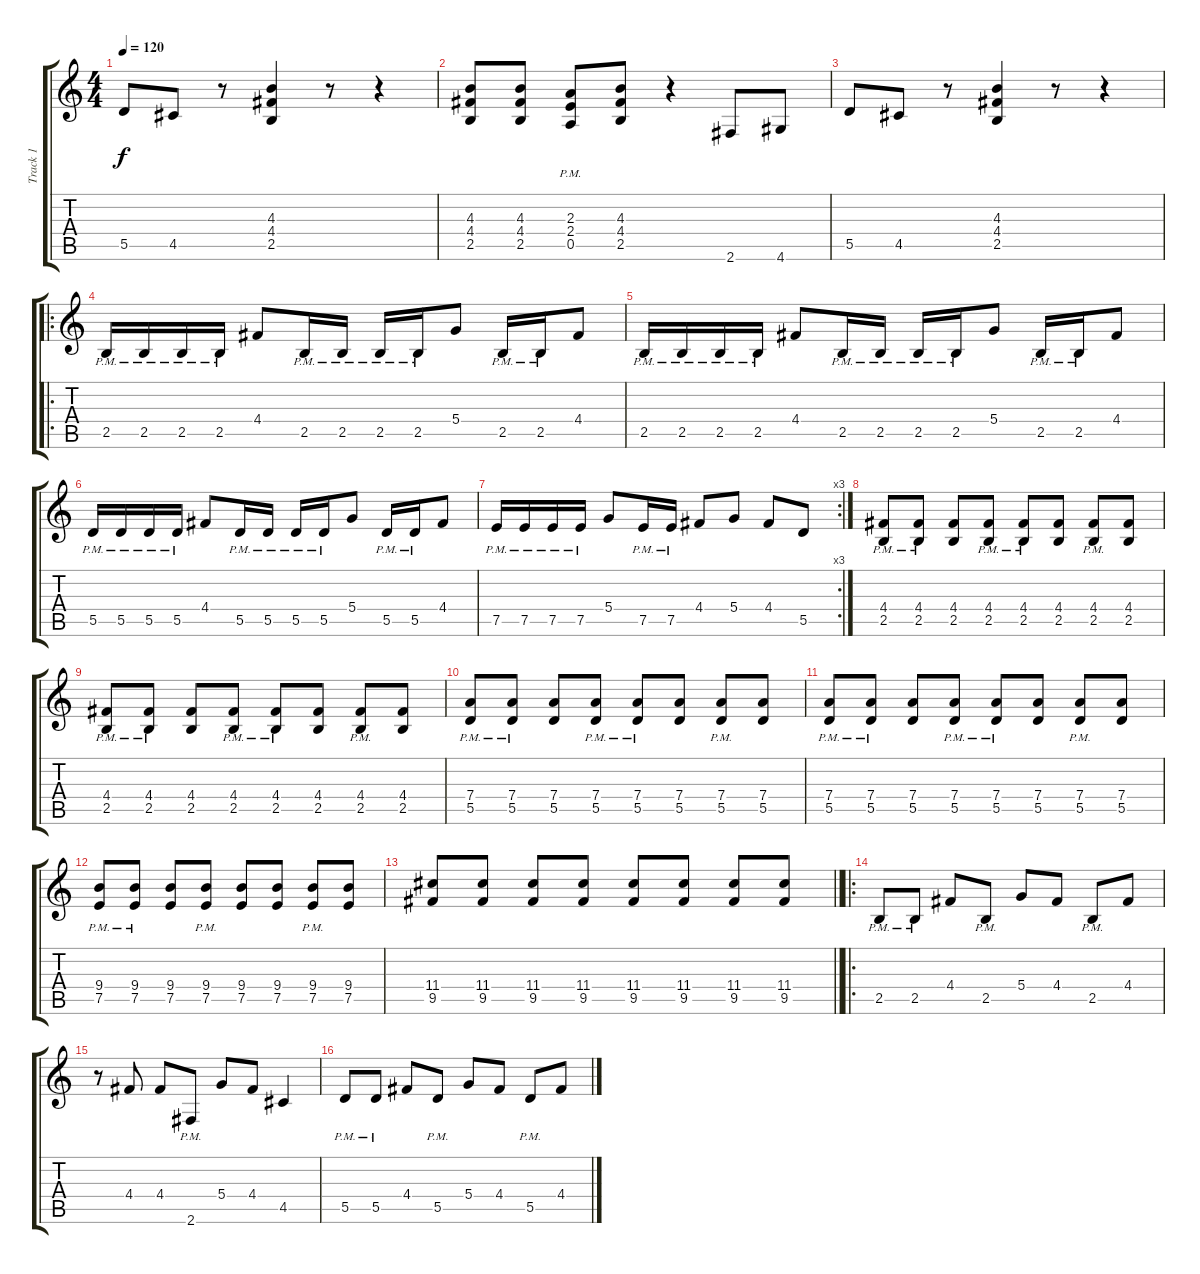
\track ("Track 1" "Track 1") {instrument distortionguitar}
\staff {score tabs}
\tuning (E4 B3 G3 D3 A2 E2) {hide}
\ts (4 4)
\tempo 120
\clef g2
\ks c
5.5.8{dy f} 4.5.8 r.8 (4.3 4.4 2.5).4 r.8 r.4 |
(4.3 4.4 2.5).8 (4.3 4.4 2.5).8 (2.3{pm} 2.4{pm} 0.5{pm}).8 (4.3 4.4 2.5).8 r.4 2.6.8 4.6.8 |
5.5.8 4.5.8 r.8 (4.3 4.4 2.5).4 r.8 r.4 |
\ro
2.5{pm}.16 2.5{pm}.16 2.5{pm}.16 2.5{pm}.16 4.4.8 2.5{pm}.16 2.5{pm}.16 2.5{pm}.16 2.5{pm}.16 5.4.8 2.5{pm}.16 2.5{pm}.16 4.4.8 |
2.5{pm}.16 2.5{pm}.16 2.5{pm}.16 2.5{pm}.16 4.4.8 2.5{pm}.16 2.5{pm}.16 2.5{pm}.16 2.5{pm}.16 5.4.8 2.5{pm}.16 2.5{pm}.16 4.4.8 |
5.5{pm}.16 5.5{pm}.16 5.5{pm}.16 5.5{pm}.16 4.4.8 5.5{pm}.16 5.5{pm}.16 5.5{pm}.16 5.5{pm}.16 5.4.8 5.5{pm}.16 5.5{pm}.16 4.4.8 |
\rc 3
7.5{pm}.16 7.5{pm}.16 7.5{pm}.16 7.5{pm}.16 5.4.8 7.5{pm}.16 7.5{pm}.16 4.4.8 5.4.8 4.4.8 5.5.8 |
(4.4{pm} 2.5{pm}).8 (4.4{pm} 2.5{pm}).8 (4.4 2.5).8 (4.4{pm} 2.5{pm}).8 (4.4{pm} 2.5{pm}).8 (4.4 2.5).8 (4.4{pm} 2.5{pm}).8 (4.4 2.5).8 |
(4.4{pm} 2.5{pm}).8 (4.4{pm} 2.5{pm}).8 (4.4 2.5).8 (4.4{pm} 2.5{pm}).8 (4.4{pm} 2.5{pm}).8 (4.4 2.5).8 (4.4{pm} 2.5{pm}).8 (4.4 2.5).8 |
(7.4{pm} 5.5{pm}).8 (7.4{pm} 5.5{pm}).8 (7.4 5.5).8 (7.4{pm} 5.5{pm}).8 (7.4{pm} 5.5{pm}).8 (7.4 5.5).8 (7.4{pm} 5.5{pm}).8 (7.4 5.5).8 |
(7.4{pm} 5.5{pm}).8 (7.4{pm} 5.5{pm}).8 (7.4 5.5).8 (7.4{pm} 5.5{pm}).8 (7.4{pm} 5.5{pm}).8 (7.4 5.5).8 (7.4{pm} 5.5{pm}).8 (7.4 5.5).8 |
(9.4{pm} 7.5{pm}).8 (9.4{pm} 7.5{pm}).8 (9.4 7.5).8 (9.4{pm} 7.5{pm}).8 (9.4 7.5).8 (9.4 7.5).8 (9.4{pm} 7.5{pm}).8 (9.4 7.5).8 |
\barLineRight lightlight
(11.4 9.5).8 (11.4 9.5).8 (11.4 9.5).8 (11.4 9.5).8 (11.4 9.5).8 (11.4 9.5).8 (11.4 9.5).8 (11.4 9.5).8 |
\ro
2.5{pm}.8 2.5{pm}.8 4.4.8 2.5{pm}.8 5.4.8 4.4.8 2.5{pm}.8 4.4.8 |
r.8 4.4.8 4.4.8 2.6{pm}.8 5.4.8 4.4.8 4.5.4 |
5.5{pm}.8 5.5{pm}.8 4.4.8 5.5{pm}.8 5.4.8 4.4.8 5.5{pm}.8 4.4.8
